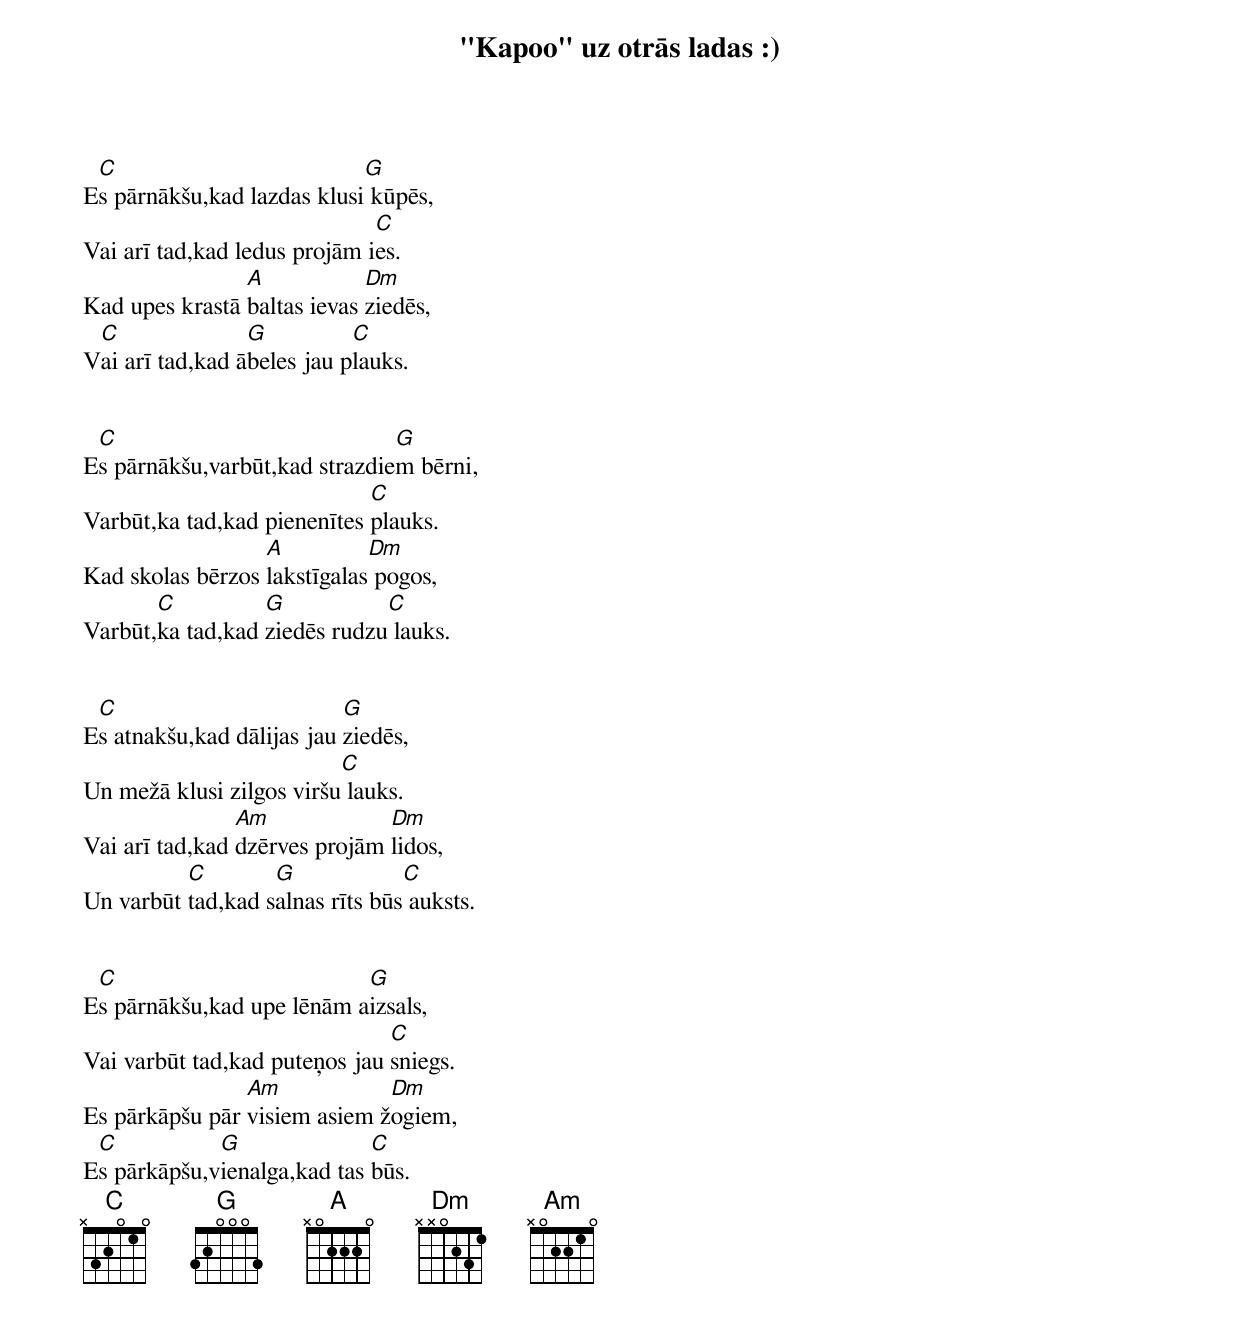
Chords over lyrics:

"Kapoo" uz otrās ladas :)



 C                          G
Es pārnākšu,kad lazdas klusi kūpēs,
                              C
Vai arī tad,kad ledus projām ies.
                A            Dm
Kad upes krastā baltas ievas ziedēs,
 C               G          C
Vai arī tad,kad ābeles jau plauks.


 C                             G
Es pārnākšu,varbūt,kad strazdiem bērni,
                             C
Varbūt,ka tad,kad pienenītes plauks.
                  A          Dm
Kad skolas bērzos lakstīgalas pogos,
       C          G           C
Varbūt,ka tad,kad ziedēs rudzu lauks.


 C                         G
Es atnakšu,kad dālijas jau ziedēs,
                          C
Un mežā klusi zilgos viršu lauks.
                Am             Dm
Vai arī tad,kad dzērves projām lidos,
          C        G             C
Un varbūt tad,kad salnas rīts būs auksts.


 C                         G
Es pārnākšu,kad upe lēnām aizsals,
                               C
Vai varbūt tad,kad puteņos jau sniegs.
                Am            Dm
Es pārkāpšu pār visiem asiem žogiem,
 C           G               C
Es pārkāpšu,vienalga,kad tas būs.
